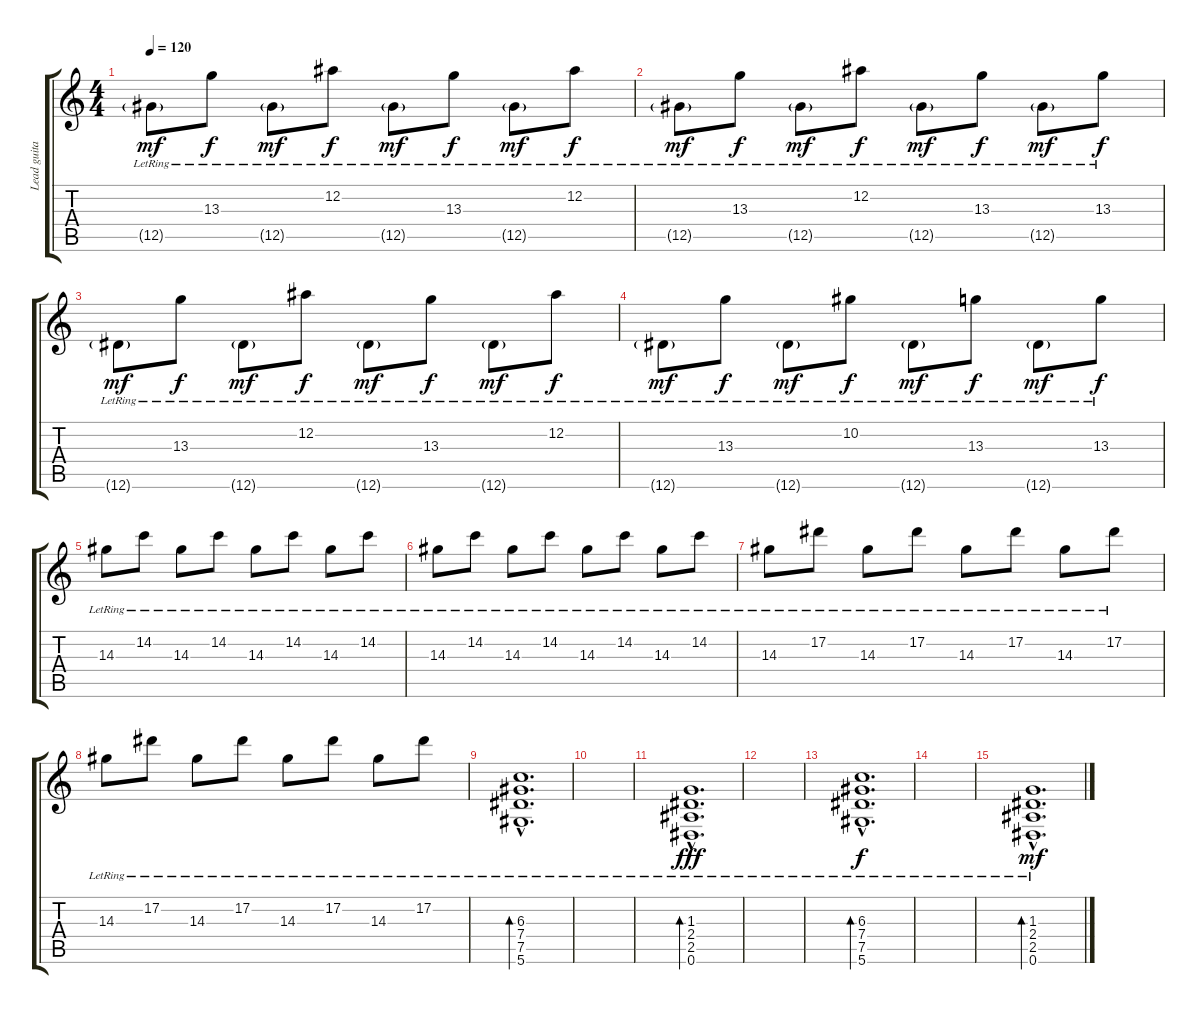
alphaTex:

\track ("Lead guitar" "Lead guita") {instrument electricguitarclean}
\staff {score tabs}
\tuning (Eb4 Bb3 Gb3 Db3 Ab2 Eb2) {hide}
\ts (4 4)
\tempo 120
\clef g2
\ks c
12.5{g lr}.8{dy mf} 13.3{lr}.8{dy f} 12.5{g lr}.8{dy mf} 12.2{lr}.8{dy f} 12.5{g lr}.8{dy mf} 13.3{lr}.8{dy f} 12.5{g lr}.8{dy mf} 12.2{lr}.8{dy f} |
12.5{g lr}.8{dy mf} 13.3{lr}.8{dy f} 12.5{g lr}.8{dy mf} 12.2{lr}.8{dy f} 12.5{g lr}.8{dy mf} 13.3{lr}.8{dy f} 12.5{g lr}.8{dy mf} 13.3{lr}.8{dy f} |
12.6{g lr}.8{dy mf} 13.3{lr}.8{dy f} 12.6{g lr}.8{dy mf} 12.2{lr}.8{dy f} 12.6{g lr}.8{dy mf} 13.3{lr}.8{dy f} 12.6{g lr}.8{dy mf} 12.2{lr}.8{dy f} |
12.6{g lr}.8{dy mf} 13.3{lr}.8{dy f} 12.6{g lr}.8{dy mf} 10.2{lr}.8{dy f} 12.6{g lr}.8{dy mf} 13.3{lr}.8{dy f} 12.6{g lr}.8{dy mf} 13.3{lr}.8{dy f} |
14.3{lr}.8 14.2{lr}.8 14.3{lr}.8 14.2{lr}.8 14.3{lr}.8 14.2{lr}.8 14.3{lr}.8 14.2{lr}.8 |
14.3{lr}.8 14.2{lr}.8 14.3{lr}.8 14.2{lr}.8 14.3{lr}.8 14.2{lr}.8 14.3{lr}.8 14.2{lr}.8 |
14.3{lr}.8 17.2{lr}.8 14.3{lr}.8 17.2{lr}.8 14.3{lr}.8 17.2{lr}.8 14.3{lr}.8 17.2{lr}.8 |
14.3{lr}.8 17.2{lr}.8 14.3{lr}.8 17.2{lr}.8 14.3{lr}.8 17.2{lr}.8 14.3{lr}.8 17.2{lr}.8 |
(6.3{lr} 7.4{hac lr} 7.5{hac lr} 5.6{hac lr}).1{d bd 240} |
|
(1.3{hac lr} 2.4{hac lr} 2.5{hac lr} 0.6{hac lr}).1{d bd 240 dy fff} |
|
(6.3{lr} 7.4{hac lr} 7.5{hac lr} 5.6{hac lr}).1{d bd 240 dy f} |
|
(1.3{hac lr} 2.4{hac lr} 2.5{hac lr} 0.6{hac lr}).1{d bd 240 dy mf}
